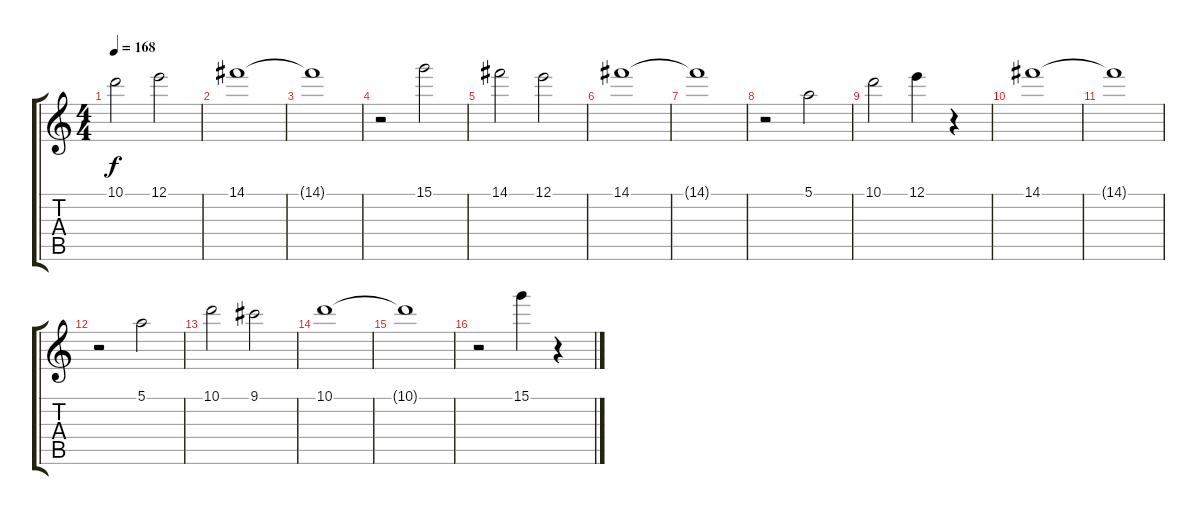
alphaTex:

\track "" {instrument electricguitarjazz}
\staff {score tabs}
\tuning (E4 B3 G3 D3 A2 E2) {hide}
\ts (4 4)
\tempo 168
\clef g2
\ks c
10.1.2{dy f} 12.1.2 |
14.1.1 |
14.1{t}.1 |
r.2 15.1.2 |
14.1.2 12.1.2 |
14.1.1 |
14.1{t}.1 |
r.2 5.1.2 |
10.1.2 12.1.4 r.4 |
14.1.1 |
14.1{t}.1 |
r.2 5.1.2 |
10.1.2 9.1.2 |
10.1.1 |
10.1{t}.1 |
r.2 15.1.4 r.4
